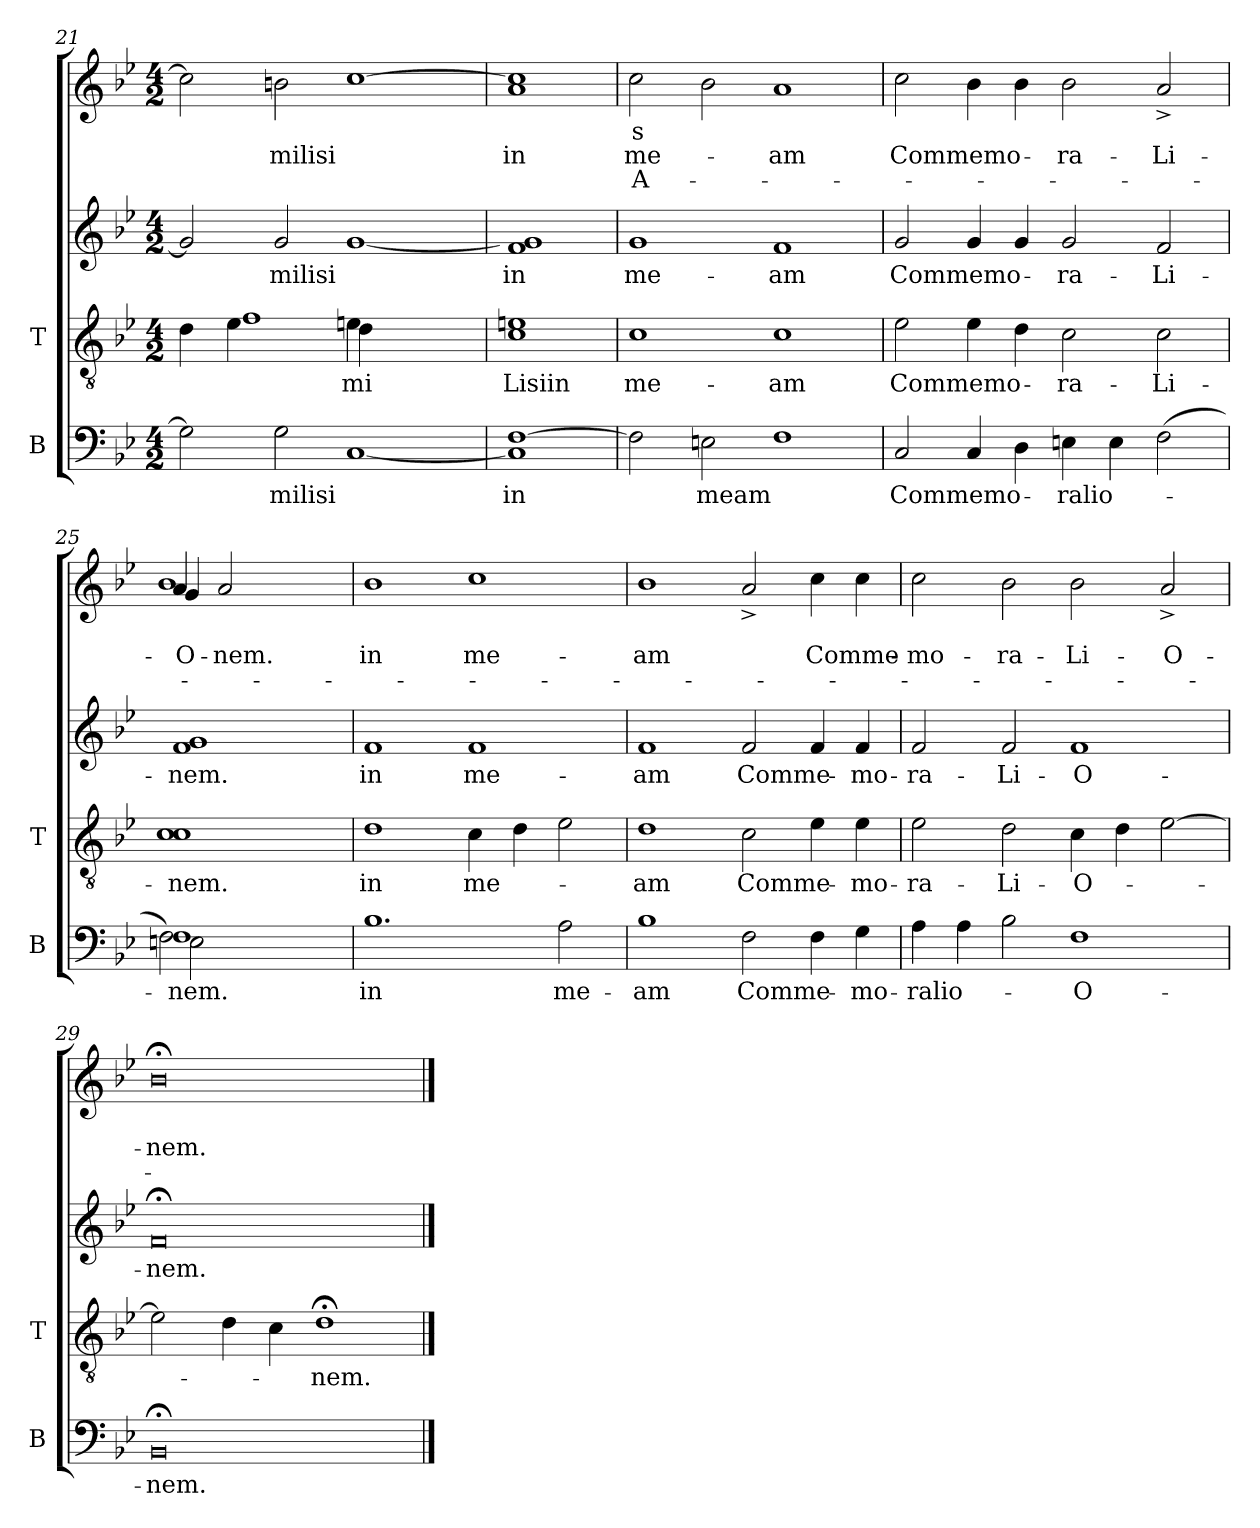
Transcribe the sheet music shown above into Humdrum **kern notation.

**kern	**text	**kern	**text	**kern	**text	**kern	**text	**text	**text
*part4	*part4	*part3	*part3	*part2	*part2	*part1	*part1	*part1	*part1
*staff4	*staff4	*staff3	*staff3	*staff2	*staff2	*staff1	*staff1	*staff1	*staff1
*I"B	*	*I"T	*	*	*	*	*	*	*
*I'B	*	*I'T	*	*	*	*	*	*	*
*clefF4	*	*clefGv2	*	*clefG2	*	*clefG2	*	*	*
*k[b-e-]	*	*k[b-e-]	*	*k[b-e-]	*	*k[b-e-]	*	*	*
*B-:	*	*B-:	*	*B-:	*	*B-:	*	*	*
*M4/2	*	*M4/2	*	*M4/2	*	*M4/2	*	*	*
=21	=21	=21	=21	=21	=21	=21	=21	=21	=21
*	*	*^	*	*	*	*	*	*	*
*	*	*	*^	*	*	*	*	*	*	*
*	*	*	*	*^	*	*	*	*	*	*	*
2G\]	.	4d\	4ryy	1ryy	1ryy	.	2g/]	.	2cc\]	.	.	.
.	.	4e-\	1f	.	.	.	.	.	.	.	.	.
!	!LO:LY:b	!	!	!	!	!	!	!LO:LY:b	!	!	!LO:LY:b	!
2G\	-milisi	2.ryy	.	.	.	.	2g/	-milisi	2bn\	.	-milisi	.
!	!	!	!	!	!	!LO:LY:b	!	!	!	!	!	!
[<1C	.	.	.	4en\	4d\	-mi-	[<1g	.	[>1cc	.	.	.
.	.	2.ryy	2.ryy	2.ryy	2.ryy	.	.	.	.	.	.	.
=22	=22	=22	=22	=22	=22	=22	=22	=22	=22	=22	=22	=22
!	!LO:LY:b	!	!	!	!	!LO:LY:b	!	!LO:LY:b	!	!	!LO:LY:b	!
*	*	*v	*v	*v	*v	*	*	*	*	*	*	*
1C] [<1F	in	1c 1en	-Lisiin	1f 1g]	in	1a 1cc]	.	in	.
!!LO:LB:g=z
=23	=23	=23	=23	=23	=23	=23	=23	=23	=23
!	!	!	!LO:LY:b	!	!LO:LY:b	!	!LO:LY:b:rj	!LO:LY:b:rj	!LO:LY:b:rj
2F\]	.	1c	me-	1g	me-	2cc\	-s	me-	-A-
!	!LO:LY:b	!	!	!	!	!	!	!	!
2En\	meam	.	.	.	.	2b-\	.	.	.
!	!	!	!LO:LY:b	!	!LO:LY:b	!	!	!LO:LY:b	!
1F	.	1c	-am	1f	-am	1a	.	-am	.
=24	=24	=24	=24	=24	=24	=24	=24	=24	=24
!	!LO:LY:b	!	!LO:LY:b	!	!LO:LY:b	!	!	!LO:LY:b	!
2C/	Commemo-	2e-\	Commemo-	2g/	Commemo-	2cc\	.	Commemo-	.
4C/	.	4e-\	.	4g/	.	4b-\	.	.	.
4D\	.	4d\	.	4g/	.	4b-\	.	.	.
!	!LO:LY:b	!	!LO:LY:b	!	!LO:LY:b	!	!	!LO:LY:b	!
4En\	-ralio-	2c\	-ra-	2g/	-ra-	2b-\	.	-ra-	.
4E\	.	.	.	.	.	.	.	.	.
!	!	!	!LO:LY:b	!	!LO:LY:b	!	!	!LO:LY:b	!
(>2F\	.	2c\	-Li-	2f/	-Li-	2a^</	.	-Li-	.
=25	=25	=25	=25	=25	=25	=25	=25	=25	=25
!	!LO:LY:b	!	!LO:LY:b	!	!LO:LY:b	!	!	!LO:LY:b	!
*^	*	*	*	*	*	*^	*	*	*
*	*^	*	*	*	*	*	*	*^	*	*	*
1F	2En\	2F\)	-nem.	1c 1c	-nem.	1f 1g	-nem.	4a/	1b-	4g/	.	O-	.
!	!	!	!	!	!	!	!	!	!	!	!	!LO:LY:b	!
.	.	.	.	.	.	.	.	2a/	.	2.ryy	.	-nem.	.
.	2ryy	2ryy	.	.	.	.	.	.	.	.	.	.	.
.	.	.	.	.	.	.	.	4ryy	.	.	.	.	.
*v	*v	*v	*	*	*	*	*	*v	*v	*v	*	*	*
=26	=26	=26	=26	=26	=26	=26	=26	=26	=26
!	!LO:LY:b	!	!LO:LY:b	!	!LO:LY:b	!	!	!LO:LY:b	!
1.B-	in	1d	in	1f	in	1b-	.	-in	.
!	!	!	!LO:LY:b	!	!LO:LY:b	!	!	!LO:LY:b	!
.	.	4c\	me-	1f	me-	1cc	.	me-	.
.	.	4d\	.	.	.	.	.	.	.
!	!LO:LY:b	!	!	!	!	!	!	!	!
2A\	me-	2e-\	.	.	.	.	.	.	.
=27	=27	=27	=27	=27	=27	=27	=27	=27	=27
!	!LO:LY:b	!	!LO:LY:b	!	!LO:LY:b	!	!	!LO:LY:b	!
1B-	-am	1d	-am	1f	-am	1b-	.	-am	.
!	!LO:LY:b	!	!LO:LY:b	!	!LO:LY:b	!	!	!	!
2F\	Comme-	2c\	Comme-	2f/	Comme-	2a^</	.	.	.
!	!	!	!	!	!	!	!	!LO:LY:b	!
4F\	.	4e-\	.	4f/	.	4cc\	.	Comme-	.
!	!LO:LY:b	!	!LO:LY:b	!	!LO:LY:b	!	!	!	!
4G\	-mo-	4e-\	-mo-	4f/	-mo-	4cc\	.	.	.
=28	=28	=28	=28	=28	=28	=28	=28	=28	=28
!	!LO:LY:b	!	!LO:LY:b	!	!LO:LY:b	!	!	!LO:LY:b	!
4A\	-ralio-	2e-\	-ra-	2f/	-ra-	2cc\	.	-mo-	.
4A\	.	.	.	.	.	.	.	.	.
!	!	!	!LO:LY:b	!	!LO:LY:b	!	!	!LO:LY:b	!
2B-\	.	2d\	-Li-	2f/	-Li-	2b-\	.	-ra-	.
!	!LO:LY:b	!	!LO:LY:b	!	!LO:LY:b	!	!	!LO:LY:b	!
1F	-O-	4c\	-O-	1f	-O-	2b-\	.	-Li-	.
.	.	4d\	.	.	.	.	.	.	.
!	!	!	!	!	!	!	!	!LO:LY:b	!
.	.	[>2e-\	.	.	.	2a^</	.	-O-	.
=29	=29	=29	=29	=29	=29	=29	=29	=29	=29
!	!LO:LY:b	!	!	!	!LO:LY:b	!	!	!LO:LY:b	!
0BB-;	-nem.	2e-\]	.	0f;	-nem.	0b-;<	.	-nem.	.
.	.	4d\	.	.	.	.	.	.	.
.	.	4c\	.	.	.	.	.	.	.
!	!	!	!LO:LY:b	!	!	!	!	!	!
.	.	1d;<	-nem.	.	.	.	.	.	.
==	==	==	==	==	==	==	==	==	==
*-	*-	*-	*-	*-	*-	*-	*-	*-	*-
